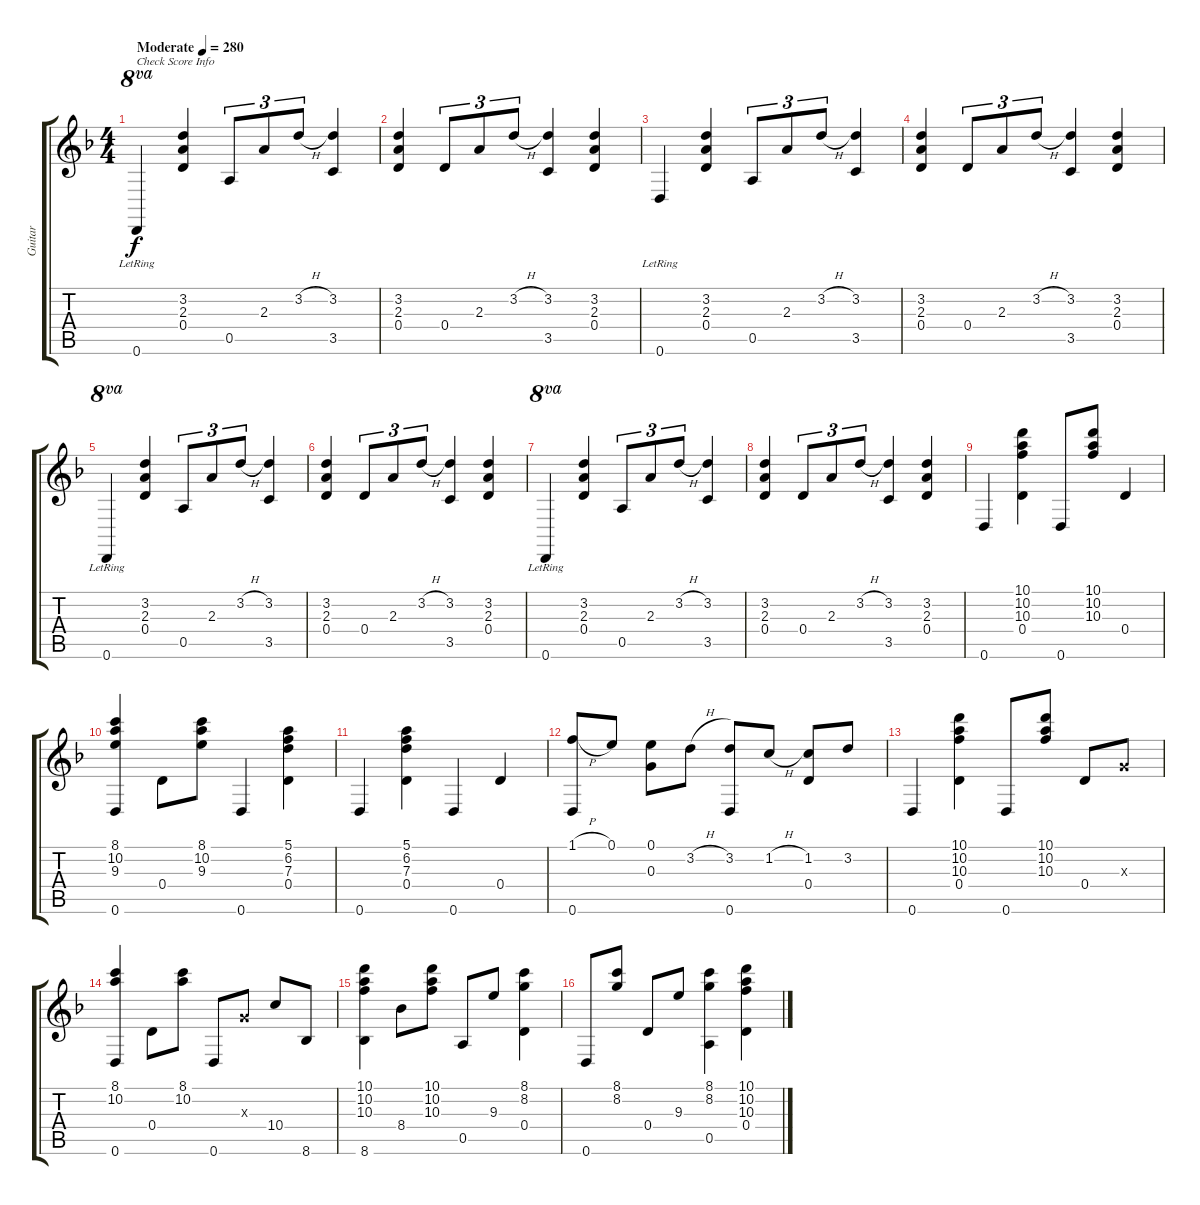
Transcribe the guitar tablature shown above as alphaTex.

\track ("Guitar" "Guitar") {instrument acousticguitarsteel}
\staff {score tabs}
\tuning (E4 B3 G3 D3 A2 D2) {hide}
\ts (4 4)
\tempo (280 "Moderate")
\clef g2
\ks f
0.6{lr}.4{ot 8va txt "Check Score Info" dy f instrument acousticguitarsteel} (3.2 2.3 0.4).4 0.5.8{tu (3 2)} 2.3.8{tu (3 2)} 3.2{h}.8{tu (3 2)} (3.2 3.5).4 |
(3.2 2.3 0.4).4 0.4.8{tu (3 2)} 2.3.8{tu (3 2)} 3.2{h}.8{tu (3 2)} (3.2 3.5).4 (3.2 2.3 0.4).4 |
0.6{lr}.4 (3.2 2.3 0.4).4 0.5.8{tu (3 2)} 2.3.8{tu (3 2)} 3.2{h}.8{tu (3 2)} (3.2 3.5).4 |
(3.2 2.3 0.4).4 0.4.8{tu (3 2)} 2.3.8{tu (3 2)} 3.2{h}.8{tu (3 2)} (3.2 3.5).4 (3.2 2.3 0.4).4 |
0.6{lr}.4{ot 8va} (3.2 2.3 0.4).4 0.5.8{tu (3 2)} 2.3.8{tu (3 2)} 3.2{h}.8{tu (3 2)} (3.2 3.5).4 |
(3.2 2.3 0.4).4 0.4.8{tu (3 2)} 2.3.8{tu (3 2)} 3.2{h}.8{tu (3 2)} (3.2 3.5).4 (3.2 2.3 0.4).4 |
0.6{lr}.4{ot 8va} (3.2 2.3 0.4).4 0.5.8{tu (3 2)} 2.3.8{tu (3 2)} 3.2{h}.8{tu (3 2)} (3.2 3.5).4 |
(3.2 2.3 0.4).4 0.4.8{tu (3 2)} 2.3.8{tu (3 2)} 3.2{h}.8{tu (3 2)} (3.2 3.5).4 (3.2 2.3 0.4).4 |
0.6.4 (10.1 10.2 10.3 0.4).4 0.6.8 (10.1 10.2 10.3).8 0.4.4 |
(8.1 10.2 9.3 0.6).4 0.4.8 (8.1 10.2 9.3).8 0.6.4 (5.1 6.2 7.3 0.4).4 |
0.6.4 (5.1 6.2 7.3 0.4).4 0.6.4 0.4.4 |
(1.1{h} 0.6).8 0.1.8 (0.1 0.3).8 3.2{h}.8 (3.2 0.6).8 1.2{h}.8 (1.2 0.4).8 3.2.8 |
0.6.4 (10.1 10.2 10.3 0.4).4 0.6.8 (10.1 10.2 10.3).8 0.4.8 0.3{x}.8 |
(8.1 10.2 0.6).4 0.4.8 (8.1 10.2).8 0.6.8 0.3{x}.8 10.4.8 8.6.8 |
(10.1 10.2 10.3 8.6).4 8.4.8 (10.1 10.2 10.3).8 0.5.8 9.3.8 (8.1 8.2 0.4).4 |
0.6.8 (8.1 8.2).8 0.4.8 9.3.8 (8.1 8.2 0.5).4 (10.1 10.2 10.3 0.4).4
